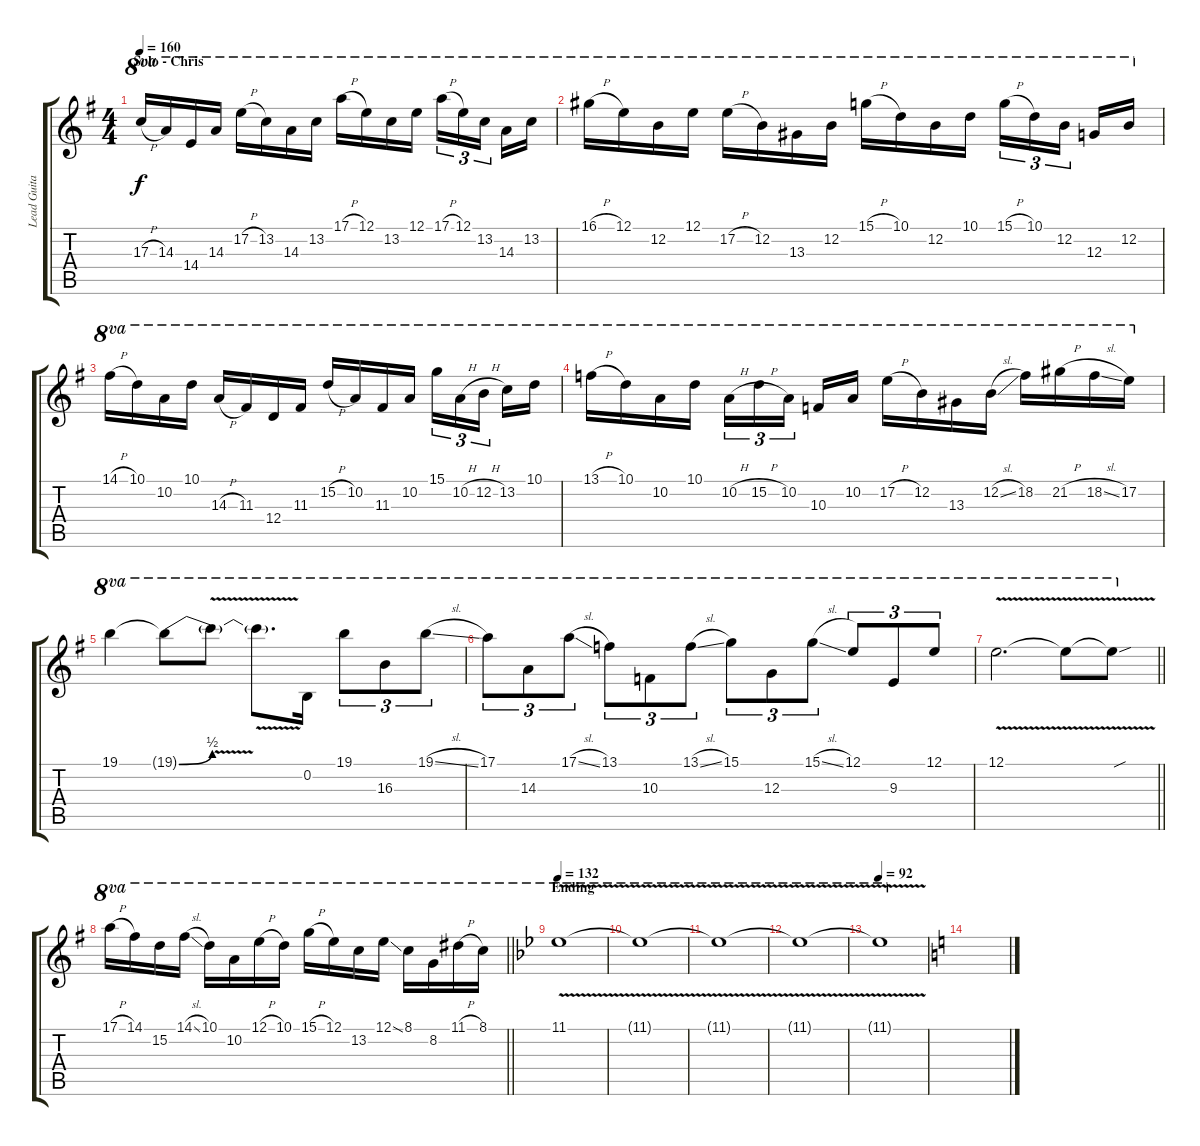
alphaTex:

\track ("Lead Guitar 2 (Broderick)" "Lead Guita") {instrument distortionguitar}
\staff {score tabs}
\tuning (E4 B3 G3 D3 A2 E2) {hide}
\ts (4 4)
\section ("" "Solo - Chris")
\tempo 160
\clef g2
\ks g
17.3{h}.16{ot 8va dy f volume 16 balance 8} 14.3.16{ot 8va} 14.4.16{ot 8va} 14.3.16{ot 8va} 17.2{h}.16{ot 8va} 13.2.16{ot 8va} 14.3.16{ot 8va} 13.2.16{ot 8va} 17.1{h}.16{ot 8va} 12.1.16{ot 8va} 13.2.16{ot 8va} 12.1.16{ot 8va} 17.1{h}.16{tu (3 2) ot 8va} 12.1.16{tu (3 2) ot 8va} 13.2.16{tu (3 2) ot 8va beam splitsecondary} 14.3.16{ot 8va} 13.2.16{ot 8va} |
16.1{h}.16{ot 8va} 12.1.16{ot 8va} 12.2.16{ot 8va} 12.1.16{ot 8va} 17.2{h}.16{ot 8va} 12.2.16{ot 8va} 13.3.16{ot 8va} 12.2.16{ot 8va} 15.1{h}.16{ot 8va} 10.1.16{ot 8va} 12.2.16{ot 8va} 10.1.16{ot 8va} 15.1{h}.16{tu (3 2) ot 8va} 10.1.16{tu (3 2) ot 8va} 12.2.16{tu (3 2) ot 8va beam splitsecondary} 12.3.16{ot 8va} 12.2.16{ot 8va} |
14.1{h}.16{ot 8va} 10.1.16{ot 8va} 10.2.16{ot 8va} 10.1.16{ot 8va} 14.3{h}.16{ot 8va} 11.3.16{ot 8va} 12.4.16{ot 8va} 11.3.16{ot 8va} 15.2{h}.16{ot 8va} 10.2.16{ot 8va} 11.3.16{ot 8va} 10.2.16{ot 8va} 15.1.16{tu (3 2) ot 8va} 10.2{h}.16{tu (3 2) ot 8va} 12.2{h}.16{tu (3 2) ot 8va beam splitsecondary} 13.2.16{ot 8va} 10.1.16{ot 8va} |
13.1{h}.16{ot 8va} 10.1.16{ot 8va} 10.2.16{ot 8va} 10.1.16{ot 8va} 10.2{h}.16{tu (3 2) ot 8va} 15.2{h}.16{tu (3 2) ot 8va} 10.2.16{tu (3 2) ot 8va beam splitsecondary} 10.3.16{ot 8va} 10.2.16{ot 8va} 17.2{h}.16{ot 8va} 12.2.16{ot 8va} 13.3.16{ot 8va} 12.2{sl}.16{ot 8va} 18.2.16{ot 8va} 21.2{h}.16{ot 8va} 18.2{sl}.16{ot 8va} 17.2.16{ot 8va} |
19.1.4{ot 8va} 19.1{be (bend 0 0 60 2) t}.8{ot 8va} 19.1{v t}.8{ot 8va} 19.1{v t}.8{d ot 8va} 0.2.16{ot 8va} 19.1.8{tu (3 2) ot 8va} 16.3.8{tu (3 2) ot 8va} 19.1{sl}.8{tu (3 2) ot 8va} |
17.1.8{tu (3 2) ot 8va} 14.3.8{tu (3 2) ot 8va} 17.1{sl}.8{tu (3 2) ot 8va} 13.1.8{tu (3 2) ot 8va} 10.3.8{tu (3 2) ot 8va} 13.1{sl}.8{tu (3 2) ot 8va} 15.1.8{tu (3 2) ot 8va} 12.3.8{tu (3 2) ot 8va} 15.1{sl}.8{tu (3 2) ot 8va} 12.1.8{tu (3 2) ot 8va} 9.3.8{tu (3 2) ot 8va} 12.1.8{tu (3 2) ot 8va} |
\barLineRight lightlight
12.1{v}.2{d ot 8va} 12.1{v t}.8{ot 8va} 12.1{sou t}.8{ot 8va} |
\barLineRight lightlight
17.1{h}.16{ot 8va} 14.1.16{ot 8va} 15.2.16{ot 8va} 14.1{sl}.16{ot 8va} 10.1.16{ot 8va} 10.2.16{ot 8va} 12.1{h}.16{ot 8va} 10.1.16{ot 8va} 15.1{h}.16{ot 8va} 12.1.16{ot 8va} 13.2.16{ot 8va} 12.1{ss}.16{ot 8va} 8.1.16{ot 8va} 8.2.16{ot 8va} 11.1{h}.16{ot 8va} 8.1.16{ot 8va} |
\section ("" "Ending")
\tempo 132
\ks bb
11.1{v}.1{ot 8va} |
11.1{v t}.1{ot 8va} |
11.1{v t}.1{ot 8va} |
11.1{v t}.1{ot 8va} |
\tempo 92
11.1{v t}.1{ot 8va} |
\ks c
